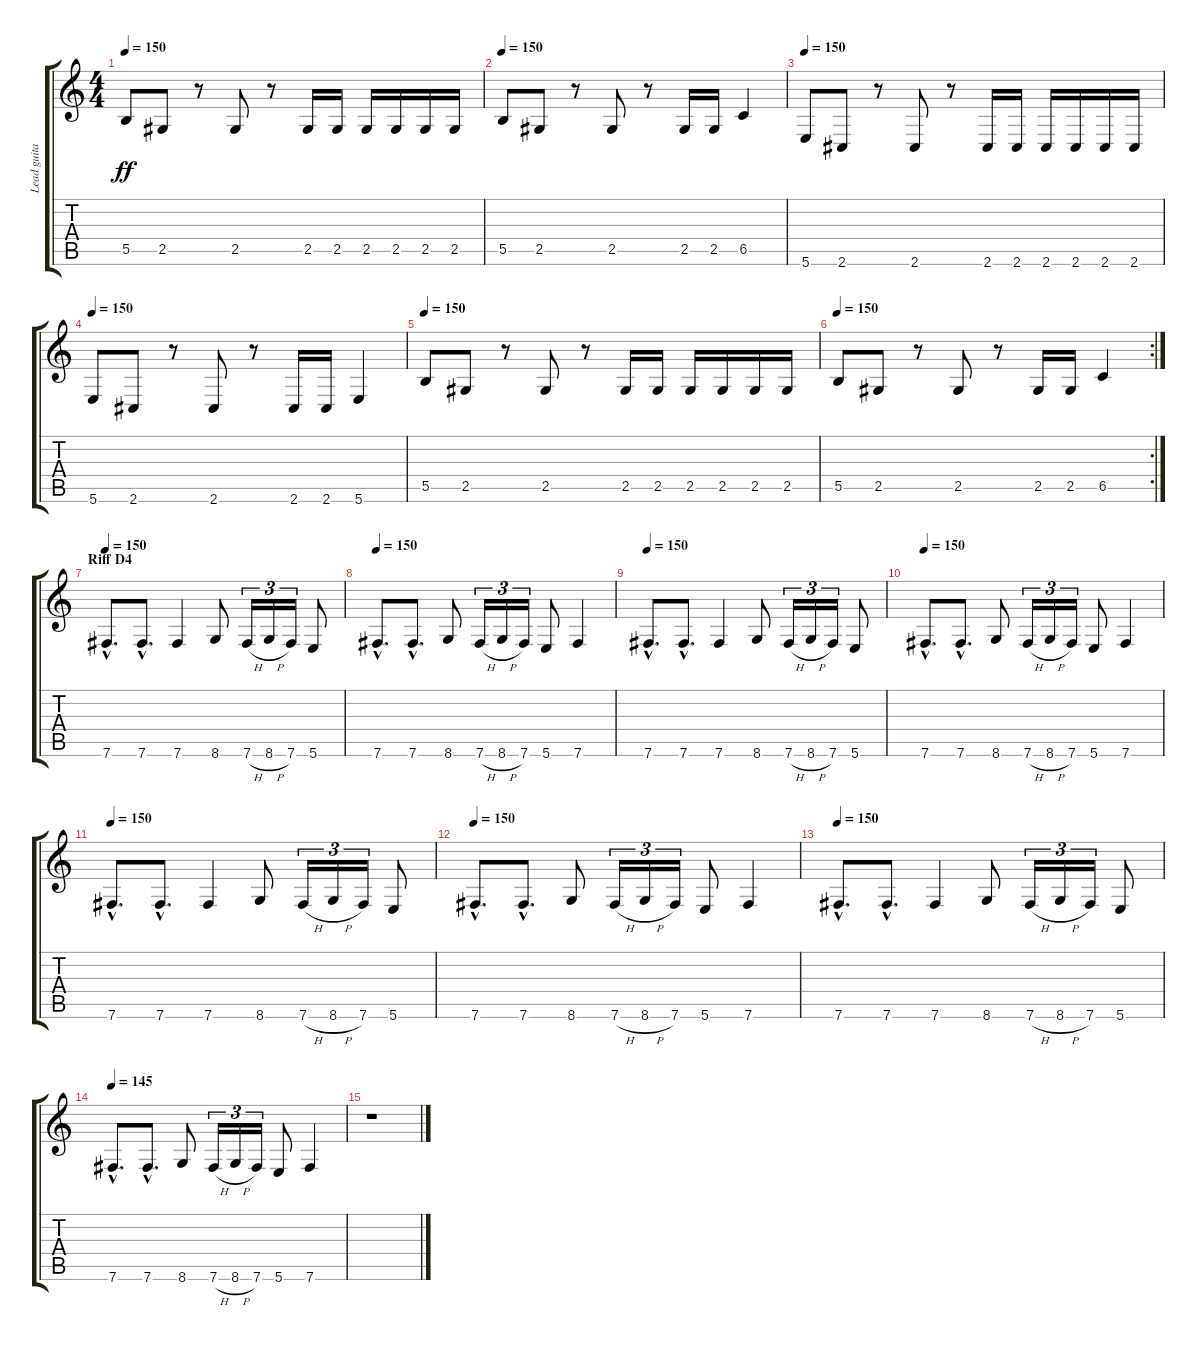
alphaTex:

\track ("Lead guitar" "Lead guita") {instrument overdrivenguitar}
\staff {score tabs}
\tuning (Db4 Ab3 E3 B2 Gb2 B1) {hide}
\ts (4 4)
\tempo 150
\clef g2
\ks c
5.5.8{dy ff balance 16} 2.5.8 r.8 2.5.8 r.8 2.5.16 2.5.16 2.5.16 2.5.16 2.5.16 2.5.16 |
\tempo 150
5.5.8{balance 16} 2.5.8 r.8 2.5.8 r.8 2.5.16 2.5.16 6.5.4 |
\tempo 150
5.6.8{balance 16} 2.6.8 r.8 2.6.8 r.8 2.6.16 2.6.16 2.6.16 2.6.16 2.6.16 2.6.16 |
\tempo 150
5.6.8{balance 16} 2.6.8 r.8 2.6.8 r.8 2.6.16 2.6.16 5.6.4 |
\tempo 150
5.5.8{balance 16} 2.5.8 r.8 2.5.8 r.8 2.5.16 2.5.16 2.5.16 2.5.16 2.5.16 2.5.16 |
\rc 2
\tempo 150
5.5.8{balance 16} 2.5.8 r.8 2.5.8 r.8 2.5.16 2.5.16 6.5.4 |
\section ("" "Riff D4")
\tempo 150
7.6{hac}.8{d balance 16} 7.6{hac}.8{d} 7.6.4 8.6.8 7.6{h}.16{tu (3 2)} 8.6{h}.16{tu (3 2)} 7.6.16{tu (3 2)} 5.6.8 |
\tempo 150
7.6{hac}.8{d} 7.6{hac}.8{d} 8.6.8 7.6{h}.16{tu (3 2)} 8.6{h}.16{tu (3 2)} 7.6.16{tu (3 2)} 5.6.8 7.6.4 |
\tempo 150
7.6{hac}.8{d balance 16} 7.6{hac}.8{d} 7.6.4 8.6.8 7.6{h}.16{tu (3 2)} 8.6{h}.16{tu (3 2)} 7.6.16{tu (3 2)} 5.6.8 |
\tempo 150
7.6{hac}.8{d} 7.6{hac}.8{d} 8.6.8 7.6{h}.16{tu (3 2)} 8.6{h}.16{tu (3 2)} 7.6.16{tu (3 2)} 5.6.8 7.6.4 |
\tempo 150
7.6{hac}.8{d balance 16} 7.6{hac}.8{d} 7.6.4 8.6.8 7.6{h}.16{tu (3 2)} 8.6{h}.16{tu (3 2)} 7.6.16{tu (3 2)} 5.6.8 |
\tempo 150
7.6{hac}.8{d} 7.6{hac}.8{d} 8.6.8 7.6{h}.16{tu (3 2)} 8.6{h}.16{tu (3 2)} 7.6.16{tu (3 2)} 5.6.8 7.6.4 |
\tempo 150
7.6{hac}.8{d balance 16} 7.6{hac}.8{d} 7.6.4 8.6.8 7.6{h}.16{tu (3 2)} 8.6{h}.16{tu (3 2)} 7.6.16{tu (3 2)} 5.6.8 |
\tempo 145
7.6{hac}.8{d} 7.6{hac}.8{d} 8.6.8 7.6{h}.16{tu (3 2)} 8.6{h}.16{tu (3 2)} 7.6.16{tu (3 2)} 5.6.8 7.6.4 |
r.1
